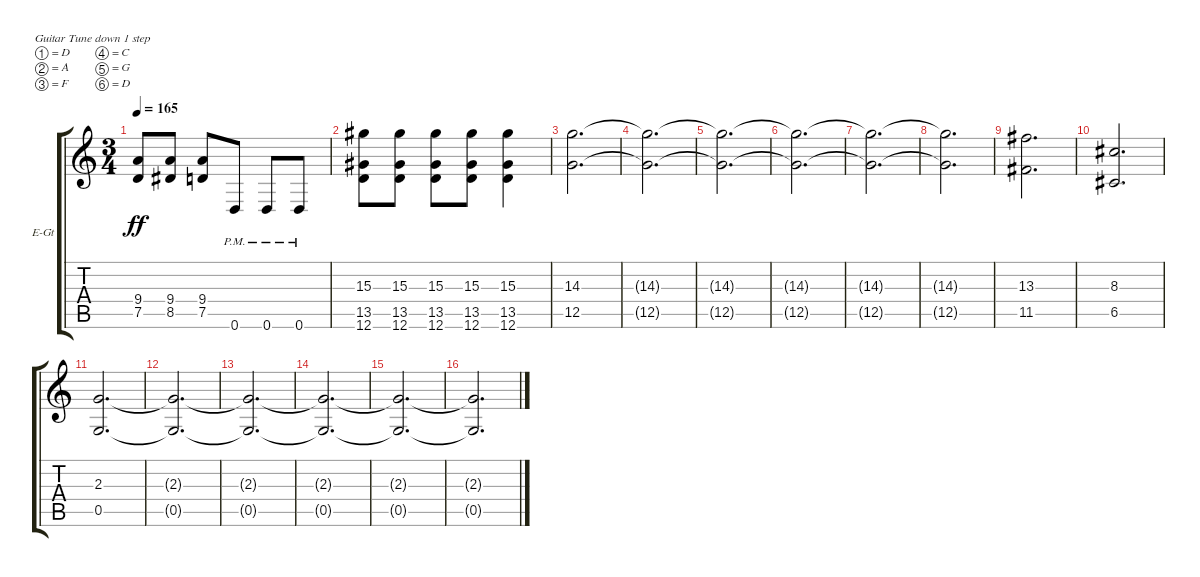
\bracketExtendMode groupsimilarinstruments
\firstSystemTrackNameOrientation horizontal
\otherSystemsTrackNameOrientation horizontal
\track ("Adam - Lead" "E-Gt") {instrument distortionguitar}
\staff {score tabs}
\tuning (D4 A3 F3 C3 G2 D2)
\ts (3 4)
\tempo 165
\clef g2
\ks c
(7.5 9.4).8{dy ff} (8.5 9.4).8 (7.5 9.4).8 0.6{pm}.8 0.6{pm}.8 0.6{pm}.8 |
(13.5 15.3 12.6).8 (13.5 15.3 12.6).8 (13.5 15.3 12.6).8 (13.5 15.3 12.6).8 (13.5 15.3 12.6).4 |
(12.5 14.3).2{d} |
(12.5{t} 14.3{t}).2{d} |
(14.3{t} 12.5{t}).2{d} |
(12.5{t} 14.3{t}).2{d} |
(12.5{t} 14.3{t}).2{d} |
(14.3{t} 12.5{t}).2{d} |
(11.5 13.3).2{d} |
(6.5 8.3).2{d} |
(0.5 2.3).2{d} |
(0.5{t} 2.3{t}).2{d} |
(2.3{t} 0.5{t}).2{d} |
(0.5{t} 2.3{t}).2{d} |
(0.5{t} 2.3{t}).2{d} |
(2.3{t} 0.5{t}).2{d}
